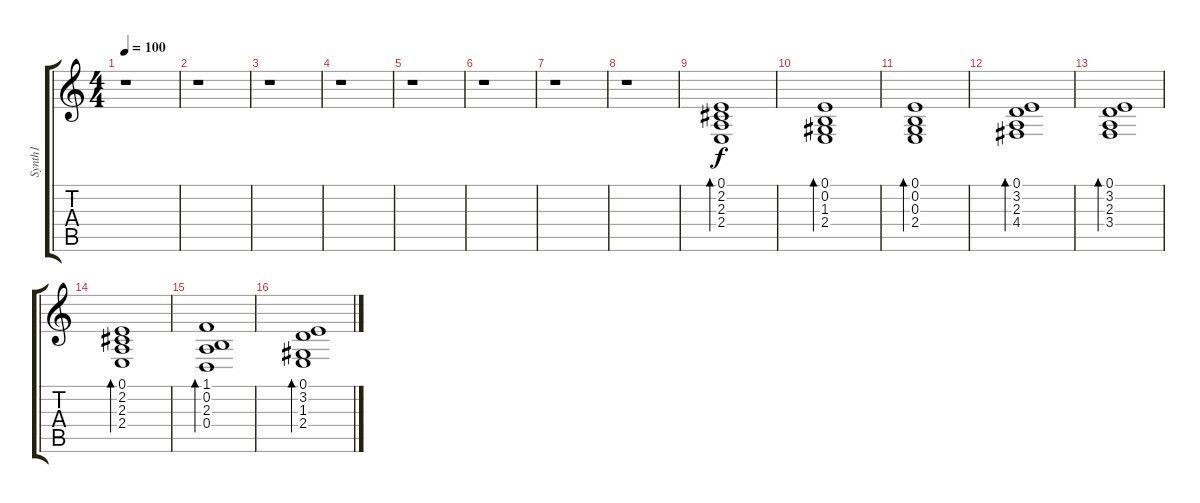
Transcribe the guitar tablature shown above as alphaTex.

\track ("Synth1" "Synth1") {instrument orchestralharp}
\staff {score tabs}
\tuning (E4 B3 G3 D3 A2 E2) {hide}
\ts (4 4)
\tempo 100
\clef g2
\ks c
r.1{dy f} |
r.1 |
r.1 |
r.1 |
r.1 |
r.1 |
r.1 |
r.1 |
(0.1 2.2 2.3 2.4).1{bd 480 volume 11} |
(0.1 0.2 1.3 2.4).1{bd 480} |
(0.1 0.2 0.3 2.4).1{bd 480} |
(0.1 3.2 2.3 4.4).1{bd 480} |
(0.1 3.2 2.3 3.4).1{bd 480} |
(0.1 2.2 2.3 2.4).1{bd 480} |
(1.1 0.2 2.3 0.4).1{bd 480} |
(0.1 3.2 1.3 2.4).1{bd 480 volume 9}
